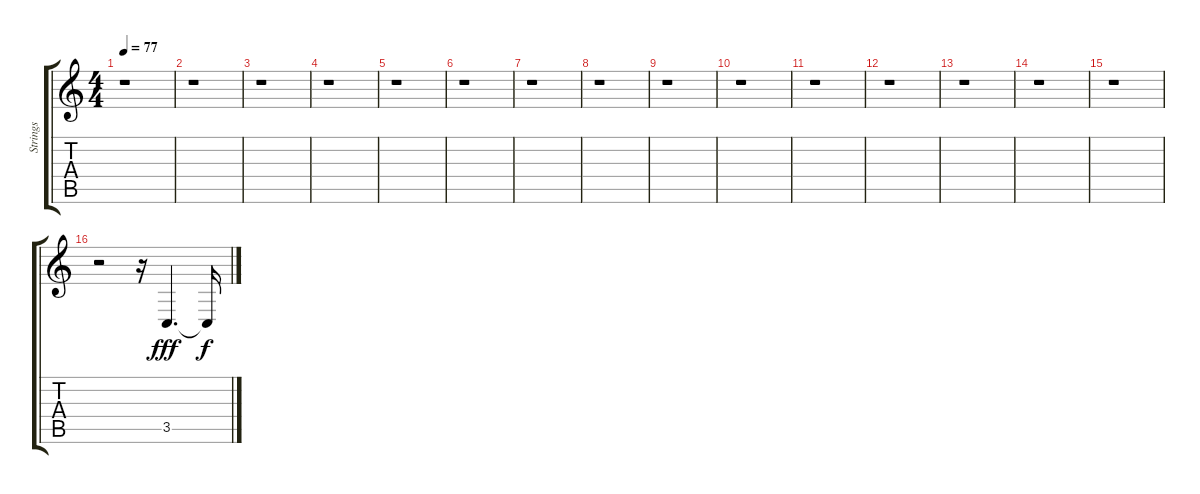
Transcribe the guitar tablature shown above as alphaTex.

\track ("Strings " "Strings ") {instrument stringensemble1}
\staff {score tabs}
\tuning (E4 B3 G3 D3 A2 E2) {hide}
\ts (4 4)
\tempo 77
\clef g2
\ks c
r.1{dy fff} |
r.1 |
r.1 |
r.1 |
r.1 |
r.1 |
r.1 |
r.1 |
r.1 |
r.1 |
r.1 |
r.1 |
r.1 |
r.1 |
r.1 |
r.2 r.16 3.5.4{d} 3.5{t}.16{dy f}
